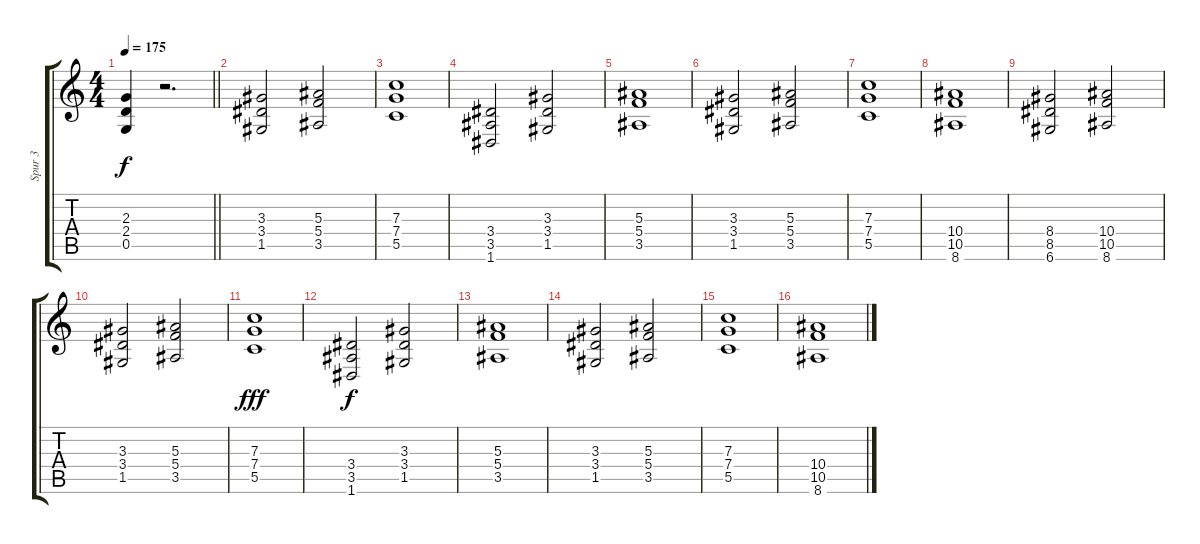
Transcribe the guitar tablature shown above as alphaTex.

\track ("Spur 3" "Spur 3") {instrument distortionguitar}
\staff {score tabs}
\tuning (D4 A3 F3 C3 G2 D2) {hide}
\ts (4 4)
\tempo 175
\clef g2
\barLineRight lightlight
\ks c
(2.3 2.4 0.5).4{dy f} r.2{d} |
(3.3 3.4 1.5).2 (5.3 5.4 3.5).2 |
(7.3 7.4 5.5).1 |
(3.4 3.5 1.6).2 (3.3 3.4 1.5).2 |
(5.3 5.4 3.5).1 |
(3.3 3.4 1.5).2 (5.3 5.4 3.5).2 |
(7.3 7.4 5.5).1 |
(10.4 10.5 8.6).1 |
(8.4 8.5 6.6).2 (10.4 10.5 8.6).2 |
(3.3 3.4 1.5).2 (5.3 5.4 3.5).2 |
(7.3 7.4 5.5).1{dy fff} |
(3.4 3.5 1.6).2{dy f} (3.3 3.4 1.5).2 |
(5.3 5.4 3.5).1 |
(3.3 3.4 1.5).2 (5.3 5.4 3.5).2 |
(7.3 7.4 5.5).1 |
(10.4 10.5 8.6).1
